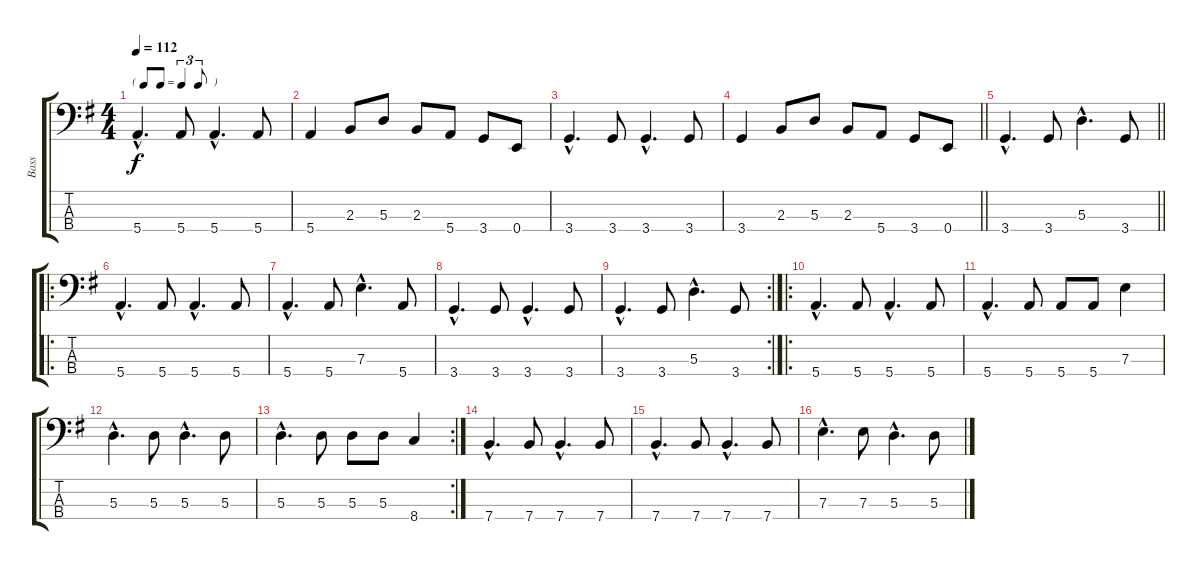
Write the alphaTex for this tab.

\track ("Bass" "Bass") {instrument electricbassfinger}
\staff {score tabs}
\tuning (G2 D2 A1 E1) {hide}
\ts (4 4)
\tf triplet8th
\tempo 112
\clef f4
\ks g
5.4{hac}.4{d dy f} 5.4.8 5.4{hac}.4{d} 5.4.8 |
5.4.4 2.3.8 5.3.8 2.3.8 5.4.8 3.4.8 0.4.8 |
3.4{hac}.4{d} 3.4.8 3.4{hac}.4{d} 3.4.8 |
\barLineRight lightlight
3.4.4 2.3.8 5.3.8 2.3.8 5.4.8 3.4.8 0.4.8 |
\barLineRight lightlight
3.4{hac}.4{d} 3.4.8 5.3{hac}.4{d} 3.4.8 |
\ro
5.4{hac}.4{d} 5.4.8 5.4{hac}.4{d} 5.4.8 |
5.4{hac}.4{d} 5.4.8 7.3{hac}.4{d} 5.4.8 |
3.4{hac}.4{d} 3.4.8 3.4{hac}.4{d} 3.4.8 |
\rc 2
3.4{hac}.4{d} 3.4.8 5.3{hac}.4{d} 3.4.8 |
\ro
5.4{hac}.4{d} 5.4.8 5.4{hac}.4{d} 5.4.8 |
5.4{hac}.4{d} 5.4.8 5.4.8 5.4.8 7.3.4 |
5.3{hac}.4{d} 5.3.8 5.3{hac}.4{d} 5.3.8 |
\rc 2
5.3{hac}.4{d} 5.3.8 5.3.8 5.3.8 8.4.4 |
7.4{hac}.4{d} 7.4.8 7.4{hac}.4{d} 7.4.8 |
7.4{hac}.4{d} 7.4.8 7.4{hac}.4{d} 7.4.8 |
7.3{hac}.4{d} 7.3.8 5.3{hac}.4{d} 5.3.8
